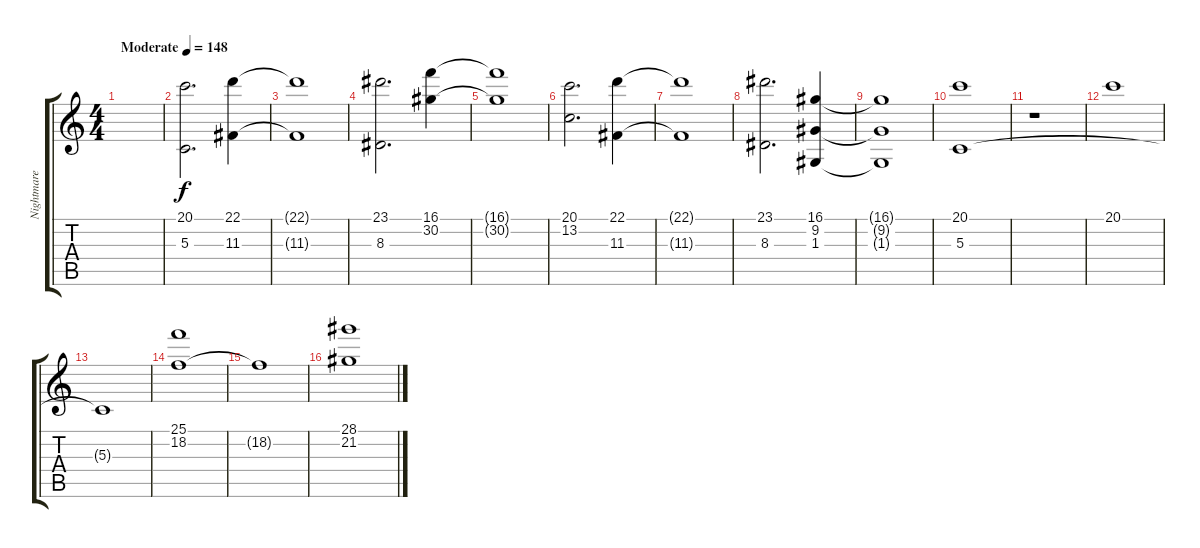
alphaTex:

\track ("Nightmare Industries" "Nightmare ") {instrument stringensemble2}
\staff {score tabs}
\tuning (E4 B3 G3 D3 A2 E2) {hide}
\ts (4 4)
\tempo (148 "Moderate")
\clef g2
\ks c
|
(20.1 5.3).2{d} (22.1 11.3).4 |
(22.1{t} 11.3{t}).1 |
(23.1 8.3).2{d} (16.1 30.2).4 |
(16.1{t} 30.2{t}).1 |
(20.1 13.2).2{d} (22.1 11.3).4 |
(22.1{t} 11.3{t}).1 |
(23.1 8.3).2{d} (16.1 9.2 1.3).4 |
(16.1{t} 9.2{t} 1.3{t}).1 |
(20.1 5.3).1 |
r.1 |
20.1.1 |
5.3{t}.1 |
(25.1 18.2).1 |
18.2{t}.1 |
(28.1 21.2).1
